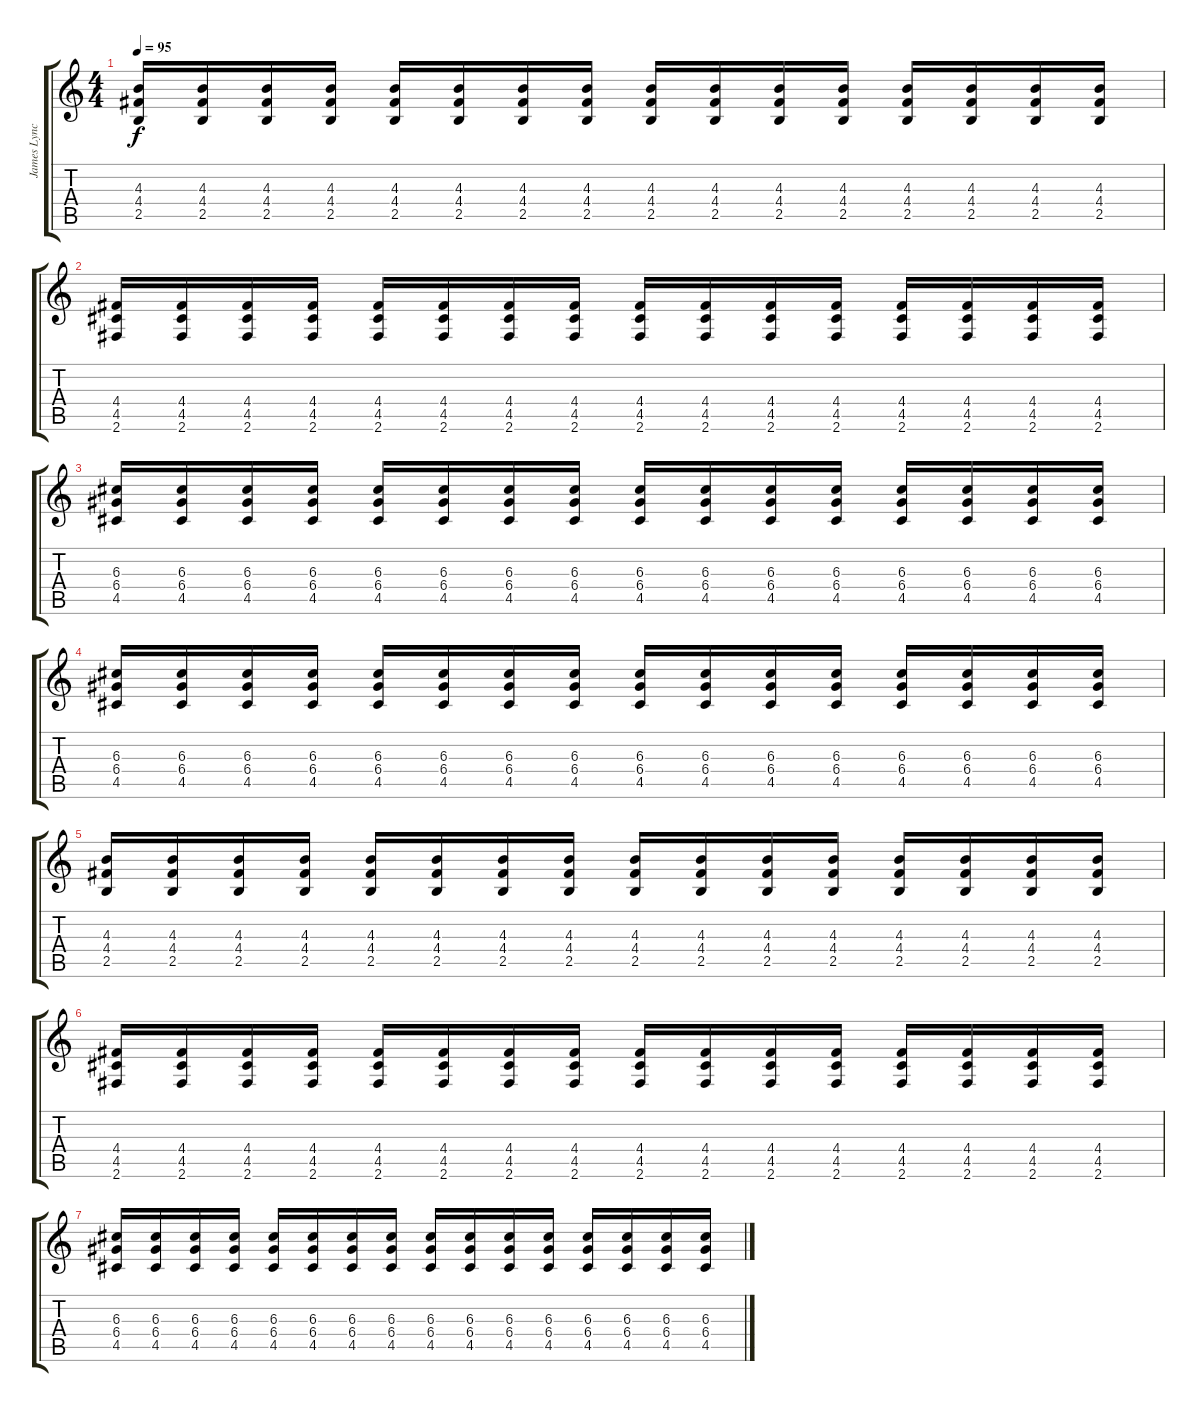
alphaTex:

\track ("James Lynch - Guitar 1" "James Lync") {instrument overdrivenguitar}
\staff {score tabs}
\tuning (E4 B3 G3 D3 A2 E2) {hide}
\ts (4 4)
\tempo 95
\clef g2
\ks c
(4.3 4.4 2.5).16{dy f} (4.3 4.4 2.5).16 (4.3 4.4 2.5).16 (4.3 4.4 2.5).16 (4.3 4.4 2.5).16 (4.3 4.4 2.5).16 (4.3 4.4 2.5).16 (4.3 4.4 2.5).16 (4.3 4.4 2.5).16 (4.3 4.4 2.5).16 (4.3 4.4 2.5).16 (4.3 4.4 2.5).16 (4.3 4.4 2.5).16 (4.3 4.4 2.5).16 (4.3 4.4 2.5).16 (4.3 4.4 2.5).16 |
(4.4 4.5 2.6).16 (4.4 4.5 2.6).16 (4.4 4.5 2.6).16 (4.4 4.5 2.6).16 (4.4 4.5 2.6).16 (4.4 4.5 2.6).16 (4.4 4.5 2.6).16 (4.4 4.5 2.6).16 (4.4 4.5 2.6).16 (4.4 4.5 2.6).16 (4.4 4.5 2.6).16 (4.4 4.5 2.6).16 (4.4 4.5 2.6).16 (4.4 4.5 2.6).16 (4.4 4.5 2.6).16 (4.4 4.5 2.6).16 |
(6.3 6.4 4.5).16 (6.3 6.4 4.5).16 (6.3 6.4 4.5).16 (6.3 6.4 4.5).16 (6.3 6.4 4.5).16 (6.3 6.4 4.5).16 (6.3 6.4 4.5).16 (6.3 6.4 4.5).16 (6.3 6.4 4.5).16 (6.3 6.4 4.5).16 (6.3 6.4 4.5).16 (6.3 6.4 4.5).16 (6.3 6.4 4.5).16 (6.3 6.4 4.5).16 (6.3 6.4 4.5).16 (6.3 6.4 4.5).16 |
(6.3 6.4 4.5).16 (6.3 6.4 4.5).16 (6.3 6.4 4.5).16 (6.3 6.4 4.5).16 (6.3 6.4 4.5).16 (6.3 6.4 4.5).16 (6.3 6.4 4.5).16 (6.3 6.4 4.5).16 (6.3 6.4 4.5).16 (6.3 6.4 4.5).16 (6.3 6.4 4.5).16 (6.3 6.4 4.5).16 (6.3 6.4 4.5).16 (6.3 6.4 4.5).16 (6.3 6.4 4.5).16 (6.3 6.4 4.5).16 |
(4.3 4.4 2.5).16{volume 11} (4.3 4.4 2.5).16 (4.3 4.4 2.5).16 (4.3 4.4 2.5).16 (4.3 4.4 2.5).16 (4.3 4.4 2.5).16 (4.3 4.4 2.5).16 (4.3 4.4 2.5).16 (4.3 4.4 2.5).16 (4.3 4.4 2.5).16 (4.3 4.4 2.5).16 (4.3 4.4 2.5).16 (4.3 4.4 2.5).16 (4.3 4.4 2.5).16 (4.3 4.4 2.5).16 (4.3 4.4 2.5).16 |
(4.4 4.5 2.6).16 (4.4 4.5 2.6).16 (4.4 4.5 2.6).16 (4.4 4.5 2.6).16 (4.4 4.5 2.6).16 (4.4 4.5 2.6).16 (4.4 4.5 2.6).16 (4.4 4.5 2.6).16 (4.4 4.5 2.6).16 (4.4 4.5 2.6).16 (4.4 4.5 2.6).16 (4.4 4.5 2.6).16 (4.4 4.5 2.6).16 (4.4 4.5 2.6).16 (4.4 4.5 2.6).16 (4.4 4.5 2.6).16 |
(6.3 6.4 4.5).16 (6.3 6.4 4.5).16 (6.3 6.4 4.5).16 (6.3 6.4 4.5).16 (6.3 6.4 4.5).16 (6.3 6.4 4.5).16 (6.3 6.4 4.5).16 (6.3 6.4 4.5).16 (6.3 6.4 4.5).16 (6.3 6.4 4.5).16 (6.3 6.4 4.5).16 (6.3 6.4 4.5).16 (6.3 6.4 4.5).16 (6.3 6.4 4.5).16 (6.3 6.4 4.5).16 (6.3 6.4 4.5).16
